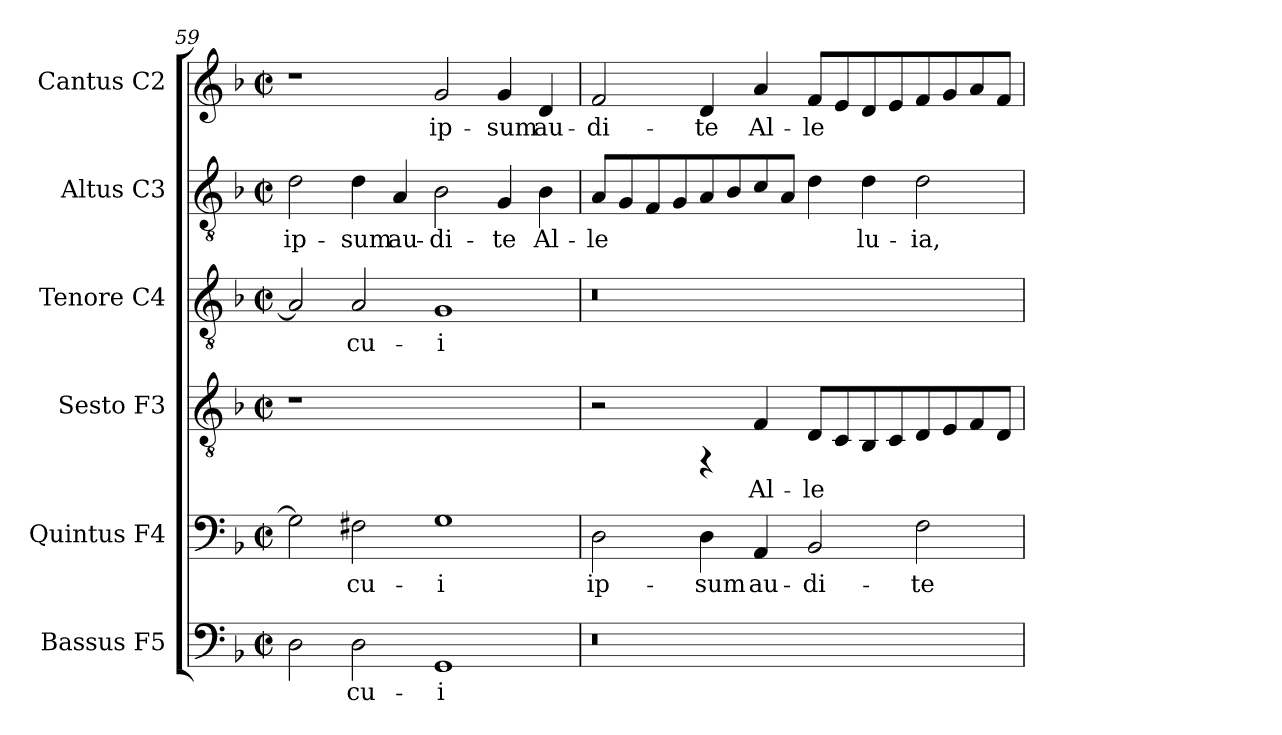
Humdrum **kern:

**kern	**text	**kern	**text	**kern	**text	**kern	**text	**kern	**text	**kern	**text
*part6	*part6	*part5	*part5	*part4	*part4	*part3	*part3	*part2	*part2	*part1	*part1
*staff6	*staff6	*staff5	*staff5	*staff4	*staff4	*staff3	*staff3	*staff2	*staff2	*staff1	*staff1
*I"Bassus  F5	*	*I"Quintus  F4	*	*I"Sesto  F3	*	*I"Tenore  C4	*	*I"Altus  C3	*	*I"Cantus  C2	*
!!LO:LB:g=z
*clefF4	*	*clefF4	*	*clefGv2	*	*clefGv2	*	*clefGv2	*	*clefG2	*
*k[b-]	*	*k[b-]	*	*k[b-]	*	*k[b-]	*	*k[b-]	*	*k[b-]	*
*F:	*	*F:	*	*F:	*	*F:	*	*F:	*	*F:	*
*M2/2	*	*M2/2	*	*M2/2	*	*M2/2	*	*M2/2	*	*M2/2	*
*met(c|)	*	*met(c|)	*	*met(c|)	*	*met(c|)	*	*met(c|)	*	*met(c|)	*
=59	=59	=59	=59	=59	=59	=59	=59	=59	=59	=59	=59
!	!LO:LY:b:cj	!	!LO:LY:b:cj	!	!	!	!LO:LY:b:cj	!	!LO:LY:b:cj	!	!
2D\	--	2G\]	--	1r	.	2A/]	--	2d\	ip-	1r	.
!	!LO:LY:b:cj	!	!LO:LY:b:cj	!	!	!	!LO:LY:b:cj	!	!LO:LY:b:cj	!	!
2D\	-cu-	2F#X\	-cu-	.	.	2A/	-cu-	4d\	-sum	.	.
!	!	!	!	!	!	!	!	!	!LO:LY:b:cj	!	!
.	.	.	.	.	.	.	.	4A/	au-	.	.
!	!LO:LY:b:cj	!	!LO:LY:b:cj	!	!	!	!LO:LY:b:cj	!	!LO:LY:b:cj	!	!LO:LY:b:cj
1GG	-i	1G	-i	1ryy	.	1G	-i	2B-\	-di-	2g/	ip-
!	!	!	!	!	!	!	!	!	!LO:LY:b:cj	!	!LO:LY:b:cj
.	.	.	.	.	.	.	.	4G/	-te	4g/	-sum
!	!	!	!	!	!	!	!	!	!LO:LY:b:cj	!	!LO:LY:b:cj
.	.	.	.	.	.	.	.	4B-\	Al-	4d/	au-
=60	=60	=60	=60	=60	=60	=60	=60	=60	=60	=60	=60
!	!	!	!LO:LY:b:cj	!	!	!	!	!	!LO:LY:b:cj	!	!LO:LY:b:cj
0r	.	2D\	ip-	2r	.	0r	.	8A/L	-le-	2f/	-di-
!	!	!	!	!	!	!	!	!	!LO:LY:b:cj	!	!
.	.	.	.	.	.	.	.	8G/	--	.	.
!	!	!	!	!	!	!	!	!	!LO:LY:b:cj	!	!
.	.	.	.	.	.	.	.	8F/	--	.	.
!	!	!	!	!	!	!	!	!	!LO:LY:b:cj	!	!
.	.	.	.	.	.	.	.	8G/	--	.	.
!	!	!	!LO:LY:b:cj	!	!	!	!	!	!LO:LY:b:cj	!	!LO:LY:b:cj
.	.	4D\	-sum	4rFF	.	.	.	8A/	--	4d/	-te
!	!	!	!	!	!	!	!	!	!LO:LY:b:cj	!	!
.	.	.	.	.	.	.	.	8B-/	--	.	.
!	!	!	!LO:LY:b:cj	!	!LO:LY:b:cj	!	!	!	!LO:LY:b:cj	!	!LO:LY:b:cj
.	.	4AA/	au-	4F/	Al-	.	.	8c/	--	4a/	Al-
!	!	!	!	!	!	!	!	!	!LO:LY:b:cj	!	!
.	.	.	.	.	.	.	.	8A/J	--	.	.
!	!	!	!LO:LY:b:cj	!	!LO:LY:b:cj	!	!	!	!LO:LY:b:cj	!	!LO:LY:b:cj
.	.	2BB-/	-di-	8D/L	-le-	.	.	4d\	--	8f/L	-le-
!	!	!	!	!	!LO:LY:b:cj	!	!	!	!	!	!LO:LY:b:cj
.	.	.	.	8C/	--	.	.	.	.	8e/	--
!	!	!	!	!	!LO:LY:b:cj	!	!	!	!LO:LY:b:cj	!	!LO:LY:b:cj
.	.	.	.	8BB-/	--	.	.	4d\	-lu-	8d/	--
!	!	!	!	!	!LO:LY:b:cj	!	!	!	!	!	!LO:LY:b:cj
.	.	.	.	8C/	--	.	.	.	.	8e/	--
!	!	!	!LO:LY:b:cj	!	!LO:LY:b:cj	!	!	!	!LO:LY:b:cj	!	!LO:LY:b:cj
.	.	2F\	-te	8D/	--	.	.	2d\	-ia,	8f/	--
!	!	!	!	!	!LO:LY:b:cj	!	!	!	!	!	!LO:LY:b:cj
.	.	.	.	8E/	--	.	.	.	.	8g/	--
!	!	!	!	!	!LO:LY:b:cj	!	!	!	!	!	!LO:LY:b:cj
.	.	.	.	8F/	--	.	.	.	.	8a/	--
!	!	!	!	!	!LO:LY:b:cj	!	!	!	!	!	!LO:LY:b:cj
.	.	.	.	8D/J	--	.	.	.	.	8f/J	--
=	=	=	=	=	=	=	=	=	=	=	=
*-	*-	*-	*-	*-	*-	*-	*-	*-	*-	*-	*-
